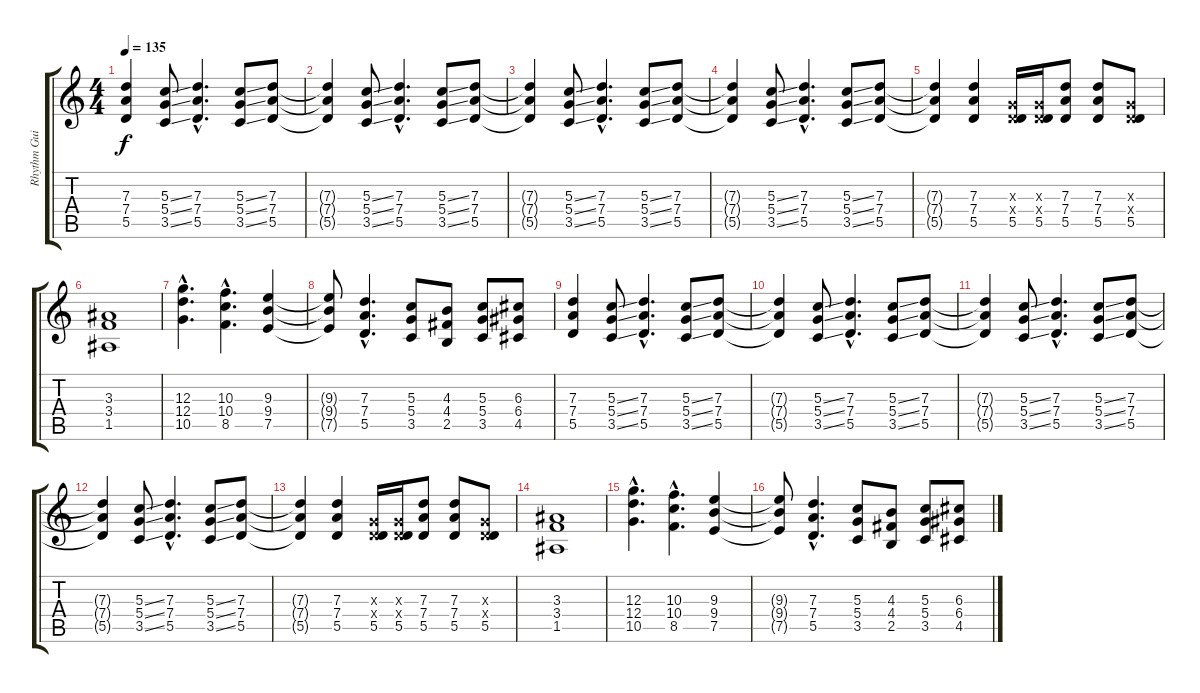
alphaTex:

\track ("Rhythm Guitar 2" "Rhythm Gui") {instrument distortionguitar}
\staff {score tabs}
\tuning (E4 B3 G3 D3 A2 E2) {hide}
\ts (4 4)
\tempo 135
\clef g2
\ks c
(7.3 7.4 5.5).4{dy f} (5.3{ss} 5.4{ss} 3.5{ss}).8 (7.3{hac} 7.4{hac} 5.5{hac}).4{d} (5.3{ss} 5.4{ss} 3.5{ss}).8 (7.3 7.4 5.5).8 |
(7.3{t} 7.4{t} 5.5{t}).4 (5.3{ss} 5.4{ss} 3.5{ss}).8 (7.3{hac} 7.4{hac} 5.5{hac}).4{d} (5.3{ss} 5.4{ss} 3.5{ss}).8 (7.3 7.4 5.5).8 |
(7.3{t} 7.4{t} 5.5{t}).4 (5.3{ss} 5.4{ss} 3.5{ss}).8 (7.3{hac} 7.4{hac} 5.5{hac}).4{d} (5.3{ss} 5.4{ss} 3.5{ss}).8 (7.3 7.4 5.5).8 |
(7.3{t} 7.4{t} 5.5{t}).4 (5.3{ss} 5.4{ss} 3.5{ss}).8 (7.3{hac} 7.4{hac} 5.5{hac}).4{d} (5.3{ss} 5.4{ss} 3.5{ss}).8 (7.3 7.4 5.5).8 |
(7.3{t} 7.4{t} 5.5{t}).4 (7.3 7.4 5.5).4 (0.3{x} 0.4{x} 5.5).16 (0.3{x} 0.4{x} 5.5).16 (7.3 7.4 5.5).8 (7.3 7.4 5.5).8 (0.3{x} 0.4{x} 5.5).8 |
(3.3 3.4 1.5).1 |
(12.3{hac} 12.4{hac} 10.5{hac}).4{d} (10.3{hac} 10.4{hac} 8.5{hac}).4{d} (9.3 9.4 7.5).4 |
(9.3{t} 9.4{t} 7.5{t}).8 (7.3{hac} 7.4{hac} 5.5{hac}).4{d} (5.3 5.4 3.5).8 (4.3 4.4 2.5).8 (5.3 5.4 3.5).8 (6.3 6.4 4.5).8 |
(7.3 7.4 5.5).4 (5.3{ss} 5.4{ss} 3.5{ss}).8 (7.3{hac} 7.4{hac} 5.5{hac}).4{d} (5.3{ss} 5.4{ss} 3.5{ss}).8 (7.3 7.4 5.5).8 |
(7.3{t} 7.4{t} 5.5{t}).4 (5.3{ss} 5.4{ss} 3.5{ss}).8 (7.3{hac} 7.4{hac} 5.5{hac}).4{d} (5.3{ss} 5.4{ss} 3.5{ss}).8 (7.3 7.4 5.5).8 |
(7.3{t} 7.4{t} 5.5{t}).4 (5.3{ss} 5.4{ss} 3.5{ss}).8 (7.3{hac} 7.4{hac} 5.5{hac}).4{d} (5.3{ss} 5.4{ss} 3.5{ss}).8 (7.3 7.4 5.5).8 |
(7.3{t} 7.4{t} 5.5{t}).4 (5.3{ss} 5.4{ss} 3.5{ss}).8 (7.3{hac} 7.4{hac} 5.5{hac}).4{d} (5.3{ss} 5.4{ss} 3.5{ss}).8 (7.3 7.4 5.5).8 |
(7.3{t} 7.4{t} 5.5{t}).4 (7.3 7.4 5.5).4 (0.3{x} 0.4{x} 5.5).16 (0.3{x} 0.4{x} 5.5).16 (7.3 7.4 5.5).8 (7.3 7.4 5.5).8 (0.3{x} 0.4{x} 5.5).8 |
(3.3 3.4 1.5).1 |
(12.3{hac} 12.4{hac} 10.5{hac}).4{d} (10.3{hac} 10.4{hac} 8.5{hac}).4{d} (9.3 9.4 7.5).4 |
(9.3{t} 9.4{t} 7.5{t}).8 (7.3{hac} 7.4{hac} 5.5{hac}).4{d} (5.3 5.4 3.5).8 (4.3 4.4 2.5).8 (5.3 5.4 3.5).8 (6.3 6.4 4.5).8
